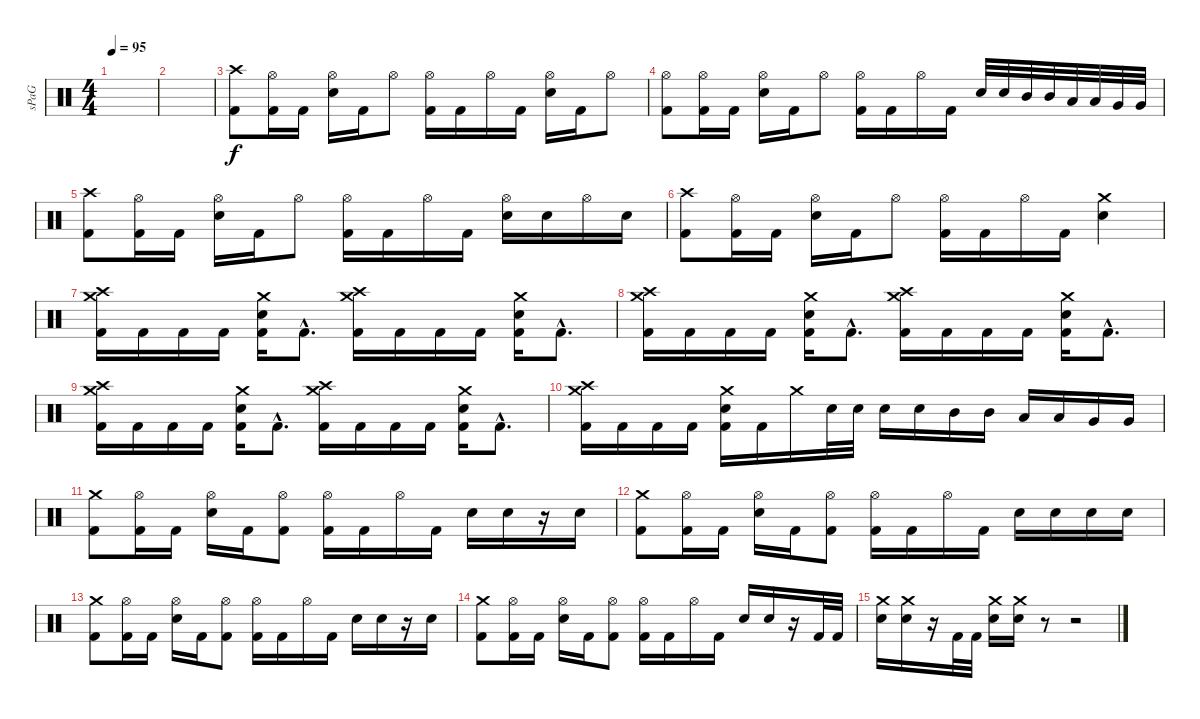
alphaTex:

\track ("sPaG" "sPaG") {instrument percussion}
\staff {score}
\articulation defaults
\ts (4 4)
\tempo 95
\clef neutral
\ks c
|
|
("Crash high (hit)" "Kick (hit) 2").8 ("Hi-Hat (open)" "Kick (hit) 2").16 "Kick (hit) 2".16 ("Hi-Hat (open)" "Snare (hit) 2").16 "Kick (hit) 2".16 "Hi-Hat (open)".8 ("Hi-Hat (open)" "Kick (hit) 2").16 "Kick (hit) 2".16 "Hi-Hat (open)".16 "Kick (hit) 2".16 ("Hi-Hat (open)" "Snare (hit) 2").16 "Kick (hit) 2".16 "Hi-Hat (open)".8 |
("Hi-Hat (open)" "Kick (hit) 2").8 ("Hi-Hat (open)" "Kick (hit) 2").16 "Kick (hit) 2".16 ("Hi-Hat (open)" "Snare (hit) 2").16 "Kick (hit) 2".16 "Hi-Hat (open)".8 ("Hi-Hat (open)" "Kick (hit) 2").16 "Kick (hit) 2".16 "Hi-Hat (open)".16 "Kick (hit) 2".16 "Snare (hit) 2".32 "Snare (hit) 2".32 "Mid Tom (hit)".32 "Mid Tom (hit)".32 "Low Tom (hit)".32 "Low Tom (hit)".32 "Very Low Tom (hit)".32 "Very Low Tom (hit)".32 |
("Crash high (hit)" "Kick (hit) 2").8 ("Hi-Hat (open)" "Kick (hit) 2").16 "Kick (hit) 2".16 ("Hi-Hat (open)" "Snare (hit) 2").16 "Kick (hit) 2".16 "Hi-Hat (open)".8 ("Hi-Hat (open)" "Kick (hit) 2").16 "Kick (hit) 2".16 "Hi-Hat (open)".16 "Kick (hit) 2".16 ("Hi-Hat (open)" "Snare (hit) 2").16 "Snare (hit) 2".16 "Hi-Hat (open)".16 "Snare (hit) 2".16 |
("Crash high (hit)" "Kick (hit) 2").8 ("Hi-Hat (open)" "Kick (hit) 2").16 "Kick (hit) 2".16 ("Hi-Hat (open)" "Snare (hit) 2").16 "Kick (hit) 2".16 "Hi-Hat (open)".8 ("Hi-Hat (open)" "Kick (hit) 2").16 "Kick (hit) 2".16 "Hi-Hat (open)".16 "Kick (hit) 2".16 ("Crash medium (hit)" "Snare (hit) 2").4 |
("Crash medium (hit)" "Crash high (hit)" "Kick (hit) 2").16 "Kick (hit) 2".16 "Kick (hit) 2".16 "Kick (hit) 2".16 ("Crash medium (hit)" "Snare (hit) 2" "Kick (hit) 2").16 "Kick (hit) 2"{hac}.8{d} ("Crash medium (hit)" "Crash high (hit)" "Kick (hit) 2").16 "Kick (hit) 2".16 "Kick (hit) 2".16 "Kick (hit) 2".16 ("Crash medium (hit)" "Snare (hit) 2" "Kick (hit) 2").16 "Kick (hit) 2"{hac}.8{d} |
("Crash medium (hit)" "Crash high (hit)" "Kick (hit) 2").16 "Kick (hit) 2".16 "Kick (hit) 2".16 "Kick (hit) 2".16 ("Crash medium (hit)" "Snare (hit) 2" "Kick (hit) 2").16 "Kick (hit) 2"{hac}.8{d} ("Crash medium (hit)" "Crash high (hit)" "Kick (hit) 2").16 "Kick (hit) 2".16 "Kick (hit) 2".16 "Kick (hit) 2".16 ("Crash medium (hit)" "Snare (hit) 2" "Kick (hit) 2").16 "Kick (hit) 2"{hac}.8{d} |
("Crash medium (hit)" "Crash high (hit)" "Kick (hit) 2").16 "Kick (hit) 2".16 "Kick (hit) 2".16 "Kick (hit) 2".16 ("Crash medium (hit)" "Snare (hit) 2" "Kick (hit) 2").16 "Kick (hit) 2"{hac}.8{d} ("Crash medium (hit)" "Crash high (hit)" "Kick (hit) 2").16 "Kick (hit) 2".16 "Kick (hit) 2".16 "Kick (hit) 2".16 ("Crash medium (hit)" "Snare (hit) 2" "Kick (hit) 2").16 "Kick (hit) 2"{hac}.8{d} |
("Crash medium (hit)" "Crash high (hit)" "Kick (hit) 2").16 "Kick (hit) 2".16 "Kick (hit) 2".16 "Kick (hit) 2".16 ("Crash medium (hit)" "Snare (hit) 2" "Kick (hit) 2").16 "Kick (hit) 2".16 "Crash medium (hit)".16 "Snare (hit) 2".32 "Snare (hit) 2".32 "Snare (hit) 2".16 "Snare (hit) 2".16 "Mid Tom (hit)".16 "Mid Tom (hit)".16 "Low Tom (hit)".16 "Low Tom (hit)".16 "Very Low Tom (hit)".16 "Very Low Tom (hit)".16 |
("Crash medium (hit)" "Kick (hit) 2").8 ("Hi-Hat (open)" "Kick (hit) 2").16 "Kick (hit) 2".16 ("Hi-Hat (open)" "Snare (hit) 2").16 "Kick (hit) 2".16 ("Hi-Hat (open)" "Kick (hit) 2").8 ("Hi-Hat (open)" "Kick (hit) 2").16 "Kick (hit) 2".16 "Hi-Hat (open)".16 "Kick (hit) 2".16 "Snare (hit) 2".16 "Snare (hit) 2".16 r.16 "Snare (hit) 2".16 |
("Crash medium (hit)" "Kick (hit) 2").8 ("Hi-Hat (open)" "Kick (hit) 2").16 "Kick (hit) 2".16 ("Hi-Hat (open)" "Snare (hit) 2").16 "Kick (hit) 2".16 ("Hi-Hat (open)" "Kick (hit) 2").8 ("Hi-Hat (open)" "Kick (hit) 2").16 "Kick (hit) 2".16 "Hi-Hat (open)".16 "Kick (hit) 2".16 "Snare (hit) 2".16 "Snare (hit) 2".16 "Snare (hit) 2".16 "Snare (hit) 2".16 |
("Crash medium (hit)" "Kick (hit) 2").8 ("Hi-Hat (open)" "Kick (hit) 2").16 "Kick (hit) 2".16 ("Hi-Hat (open)" "Snare (hit) 2").16 "Kick (hit) 2".16 ("Hi-Hat (open)" "Kick (hit) 2").8 ("Hi-Hat (open)" "Kick (hit) 2").16 "Kick (hit) 2".16 "Hi-Hat (open)".16 "Kick (hit) 2".16 "Snare (hit) 2".16 "Snare (hit) 2".16 r.16 "Snare (hit) 2".16 |
("Crash medium (hit)" "Kick (hit) 2").8 ("Hi-Hat (open)" "Kick (hit) 2").16 "Kick (hit) 2".16 ("Hi-Hat (open)" "Snare (hit) 2").16 "Kick (hit) 2".16 ("Hi-Hat (open)" "Kick (hit) 2").8 ("Hi-Hat (open)" "Kick (hit) 2").16 "Kick (hit) 2".16 "Hi-Hat (open)".16 "Kick (hit) 2".16 "Snare (hit) 2".16 "Snare (hit) 2".16 r.16 "Kick (hit) 2".32 "Kick (hit) 2".32 |
("Crash medium (hit)" "Snare (hit) 2").16 ("Crash medium (hit)" "Snare (hit) 2").16 r.16 "Kick (hit) 2".32 "Kick (hit) 2".32 ("Crash medium (hit)" "Snare (hit) 2").16 ("Crash medium (hit)" "Snare (hit) 2").16 r.8 r.2
